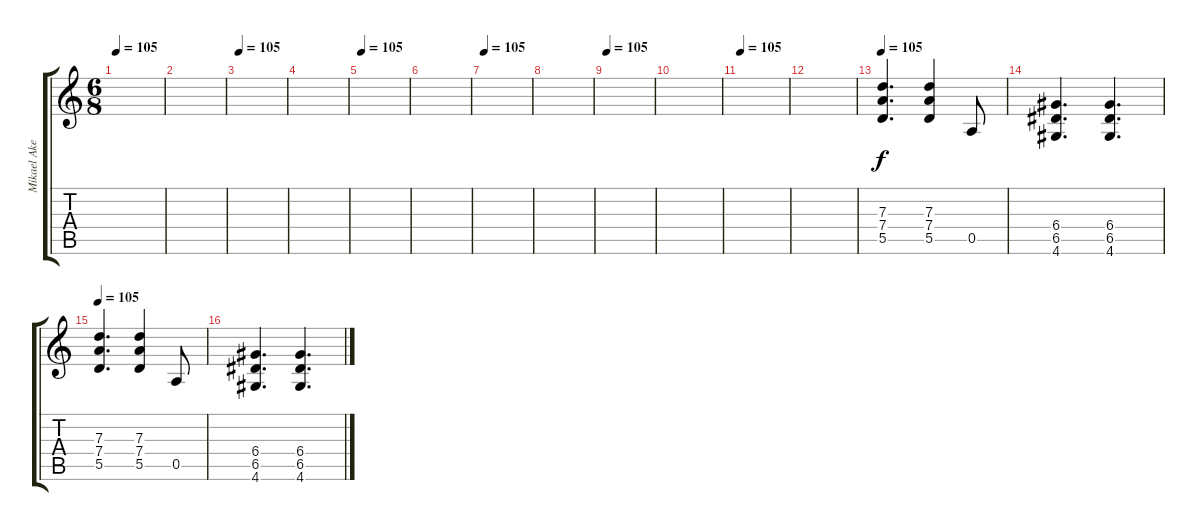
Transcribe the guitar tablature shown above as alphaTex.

\track ("Mikael Akerfeldt" "Mikael Ake") {instrument distortionguitar}
\staff {score tabs}
\tuning (E4 B3 G3 D3 A2 E2) {hide}
\ts (6 8)
\tempo 105
\clef g2
\ks c
|
|
\tempo 105
|
|
\tempo 105
|
|
\tempo 105
|
|
\tempo 105
|
|
\tempo 105
|
|
\tempo 105
(7.3 7.4 5.5).4{d volume 15} (7.3 7.4 5.5).4 0.5.8 |
(6.4 6.5 4.6).4{d} (6.4 6.5 4.6).4{d} |
\tempo 105
(7.3 7.4 5.5).4{d volume 15} (7.3 7.4 5.5).4 0.5.8 |
(6.4 6.5 4.6).4{d} (6.4 6.5 4.6).4{d}
